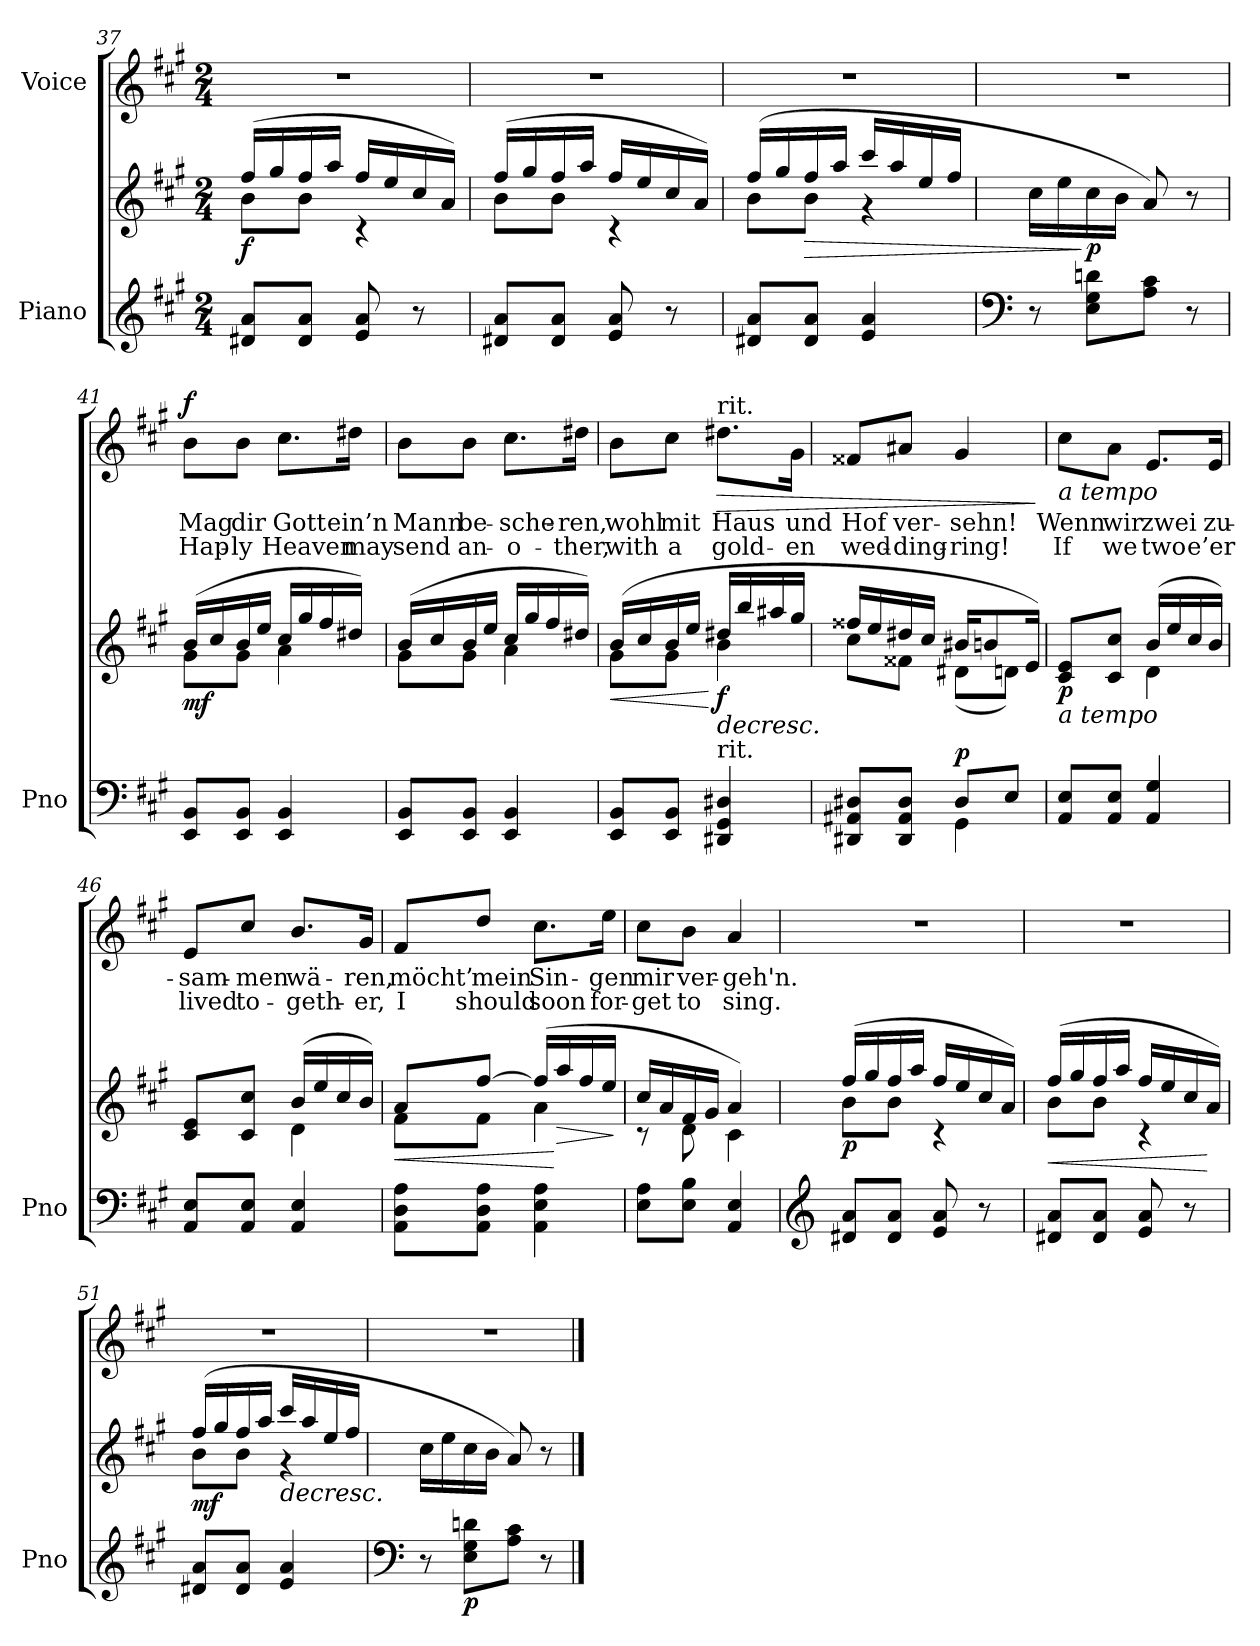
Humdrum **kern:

**kern	**kern	**dynam	**kern	**text	**text	**dynam
*part2	*part2	*part2	*part1	*part1	*part1	*part1
*staff3	*staff2	*staff2/3	*staff1	*staff1	*staff1	*staff1
*I"Piano	*	*	*I"Voice	*	*	*
*I'Pno	*	*	*	*	*	*
*clefG2	*clefG2	*	*clefG2	*	*	*
*k[f#c#g#]	*k[f#c#g#]	*	*k[f#c#g#]	*	*	*
*M2/4	*M2/4	*	*M2/4	*	*	*
=37	=37	=37	=37	=37	=37	=37
*	*^	*	*	*	*	*
!	!	!	!LO:DY:b	!	!	!	!
8d#X/ 8a/L	(16ff#/LL	8b\L	f	2r	.	.	.
.	16gg#/	.	.	.	.	.	.
8d#/ 8a/J	16ff#/	8b\J	.	.	.	.	.
.	16aa/JJ	.	.	.	.	.	.
8e/ 8a/	16ff#/LL	4r	.	.	.	.	.
.	16ee/	.	.	.	.	.	.
8r	16cc#/	.	.	.	.	.	.
.	16a/JJ)	.	.	.	.	.	.
=38	=38	=38	=38	=38	=38	=38	=38
8d#X/ 8a/L	(16ff#/LL	8b\L	.	2r	.	.	.
.	16gg#/	.	.	.	.	.	.
8d#/ 8a/J	16ff#/	8b\J	.	.	.	.	.
.	16aa/JJ	.	.	.	.	.	.
8e/ 8a/	16ff#/LL	4r	.	.	.	.	.
.	16ee/	.	.	.	.	.	.
8r	16cc#/	.	.	.	.	.	.
.	16a/JJ)	.	.	.	.	.	.
!!LO:LB:g=z
=39	=39	=39	=39	=39	=39	=39	=39
8d#X/ 8a/L	(16ff#/LL	8b\L	.	2r	.	.	.
.	16gg#/	.	.	.	.	.	.
!	!	!	!LO:HP:b	!	!	!	!
8d#/ 8a/J	16ff#/	8b\J	>	.	.	.	.
.	16aa/JJ	.	.	.	.	.	.
4e/ 4a/	16ccc#/LL	4r	.	.	.	.	.
.	16aa/	.	.	.	.	.	.
.	16ee/	.	.	.	.	.	.
.	16ff#/JJ	.	.	.	.	.	.
*	*v	*v	*	*	*	*	*
!!LO:LB:g=z
=40	=40	=40	=40	=40	=40	=40
*clefF4	*	*	*	*	*	*
8r	16cc#\LL	.	2r	.	.	.
.	16ee\	.	.	.	.	.
!	!	!LO:DY:n=1:b	!	!	!	!
8E\ 8G#\ 8dn\L	16cc#\	] p	.	.	.	.
.	16b\JJ	.	.	.	.	.
8A\ 8c#\J	8a/)	.	.	.	.	.
8r	8r	.	.	.	.	.
=41	=41	=41	=41	=41	=41	=41
*	*^	*	*	*	*	*
!	!	!	!LO:DY:b	!	!LO:LY:b	!LO:LY:b	!LO:DY:a
8EE/ 8BB/L	(16b/LL	8g#\L	mf	8b\L	Mag	Hap-	f
.	16cc#/	.	.	.	.	.	.
!	!	!	!	!	!LO:LY:b	!LO:LY:b	!
8EE/ 8BB/J	16b/	8g#\J	.	8b\J	dir	-ly	.
.	16ee/JJ	.	.	.	.	.	.
!	!	!	!	!	!LO:LY:b	!LO:LY:b	!
4EE/ 4BB/	16cc#/LL	4a\	.	8.cc#\L	Gott	Heaven	.
.	16gg#/	.	.	.	.	.	.
.	16ff#/	.	.	.	.	.	.
!	!	!	!	!	!LO:LY:b	!LO:LY:b	!
.	16dd#X/JJ)	.	.	16dd#X\Jk	ein’n	may	.
=42	=42	=42	=42	=42	=42	=42	=42
!	!	!	!	!	!LO:LY:b	!LO:LY:b	!
8EE/ 8BB/L	(16b/LL	8g#\L	.	8b\L	Mann	send	.
.	16cc#/	.	.	.	.	.	.
!	!	!	!	!	!LO:LY:b	!LO:LY:b	!
8EE/ 8BB/J	16b/	8g#\J	.	8b\J	be-	an-	.
.	16ee/JJ	.	.	.	.	.	.
!	!	!	!	!	!LO:LY:b	!LO:LY:b	!
4EE/ 4BB/	16cc#/LL	4a\	.	8.cc#\L	-sche-	-o-	.
.	16gg#/	.	.	.	.	.	.
.	16ff#/	.	.	.	.	.	.
!	!	!	!	!	!LO:LY:b	!LO:LY:b	!
.	16dd#X/JJ)	.	.	16dd#X\Jk	-ren,	-ther,	.
=43	=43	=43	=43	=43	=43	=43	=43
!	!	!	!LO:HP:b	!	!LO:LY:b	!LO:LY:b	!
8EE/ 8BB/L	(16b/LL	8g#\L	<	8b\L	wohl	with	.
.	16cc#/	.	.	.	.	.	.
!	!	!	!	!	!LO:LY:b	!LO:LY:b	!
8EE/ 8BB/J	16b/	8g#\J	.	8cc#\J	mit	a	.
.	16ee/JJ	.	.	.	.	.	.
!	!	!	!	!LO:TX:a:t=rit.	!	!	!
!LO:TX:a:t=rit.	!	!	!	!	!	!	!
!	!	!	!LO:HP:n=1:b	!	!LO:LY:b	!LO:LY:b	!LO:HP:b
!	!	!	!LO:DY:n=1:b	!	!	!	!
4DD#X/ 4GG#/ 4D#X/	16dd#X/LL	4b\	[ > f	8.dd#X\L	Haus	gold-	>
.	16bb/	.	.	.	.	.	.
.	16aa#X/	.	.	.	.	.	.
!	!	!	!	!	!LO:LY:b	!LO:LY:b	!
.	16gg#/JJ	.	.	16g#\Jk	und	-en	.
!!LO:LB:g=z
=44	=44	=44	=44	=44	=44	=44	=44
*^	*	*	*	*	*	*	*
!	!	!	!	!	!	!LO:LY:b	!LO:LY:b	!
8DD#X/ 8AA#X/ 8D#X/L	4ryy	16ff##X/LL	8cc#\L	.	8f##X/L	Hof	wed-	.
.	.	16ee/	.	.	.	.	.	.
!	!	!	!	!	!	!LO:LY:b	!LO:LY:b	!
8DD#/ 8AA#/ 8D#/J	.	16dd#X/	8f##X\J	.	8a#X/J	ver-	-ding-	.
.	.	16cc#/JJ	.	.	.	.	.	.
!	!	!	!	!LO:DY:a=2	!	!LO:LY:b	!LO:LY:b	!
8D#/L	4GG#\	16b#X/KL	(8d#X\L	p	4g#/	-sehn!	-ring!	.
.	.	8bn/	.	.	.	.	.	.
8E/J	.	.	8dn\J)	]	.	.	.	.
.	.	16e/Jk)	.	.	.	.	.	.
*v	*v	*	*	*	*	*	*	*
*	*v	*v	*	*	*	*	*
.	.	.	.	.	.	]
=45	=45	=45	=45	=45	=45	=45
*	*^	*	*	*	*	*
!	!	!	!	!LO:TX:b:i:t=a tempo	!	!	!
!	!LO:TX:b:i:t=a tempo	!	!	!	!	!	!
!	!	!	!LO:DY:b	!	!LO:LY:b	!LO:LY:b	!LO:DY:a
!	!	!	!	!	!	!	!LO:DY:n=1:a
8AA/ 8E/L	8c#/ 8e/L	4ryy	p	8cc#\L	Wenn	If	p other-dynamics
!	!	!	!	!	!LO:LY:b	!LO:LY:b	!
8AA/ 8E/J	8c#/ 8cc#/J	.	.	8a\J	wir	we	.
!	!	!	!	!	!LO:LY:b	!LO:LY:b	!
4AA/ 4G#/	(16b/LL	4d\	.	8.e/L	zwei	two	.
.	16ee/	.	.	.	.	.	.
.	16cc#/	.	.	.	.	.	.
!	!	!	!	!	!LO:LY:b	!LO:LY:b	!
.	16b/JJ)	.	.	16e/Jk	zu-	e’er	.
=46	=46	=46	=46	=46	=46	=46	=46
!	!	!	!	!	!LO:LY:b	!LO:LY:b	!
8AA/ 8E/L	8c#/ 8e/L	4ryy	.	8e/L	-sam-	lived	.
!	!	!	!	!	!LO:LY:b	!LO:LY:b	!
8AA/ 8E/J	8c#/ 8cc#/J	.	.	8cc#/J	-men	to-	.
!	!	!	!	!	!LO:LY:b	!LO:LY:b	!
4AA/ 4E/	(16b/LL	4d\	.	8.b/L	wä-	-geth-	.
.	16ee/	.	.	.	.	.	.
.	16cc#/	.	.	.	.	.	.
!	!	!	!	!	!LO:LY:b	!LO:LY:b	!
.	16b/JJ)	.	.	16g#/Jk	-ren,	-er,	.
=47	=47	=47	=47	=47	=47	=47	=47
!	!	!	!LO:HP:b	!	!LO:LY:b	!LO:LY:b	!
8AA\ 8D\ 8A\L	8a/L	8f#\L	<	8f#/L	möcht’	I	.
!	!	!	!	!	!LO:LY:b	!LO:LY:b	!
8AA\ 8D\ 8A\J	[8ff#/J	8f#\J	.	8dd/J	mein	should	.
!	!	!	!	!	!LO:LY:b	!LO:LY:b	!
4AA\ 4E\ 4A\	(16ff#/LL]	4a\	.	8.cc#\L	Sin-	soon	.
!	!	!	!LO:HP:n=1:b	!	!	!	!
.	16aa/	.	[ >	.	.	.	.
.	16ff#/	.	.	.	.	.	.
!	!	!	!	!	!LO:LY:b	!LO:LY:b	!
.	16ee/JJ	.	.	16ee\Jk	-gen	for-	.
*	*v	*v	*	*	*	*	*
.	.	]	.	.	.	.
!!LO:PB:g=z
=48	=48	=48	=48	=48	=48	=48
*	*^	*	*	*	*	*
!	!	!	!	!	!LO:LY:b	!LO:LY:b	!
8E\ 8A\L	16cc#/LL	8r	.	8cc#\L	mir	-get	.
.	16a/	.	.	.	.	.	.
!	!	!	!	!	!LO:LY:b	!LO:LY:b	!
8E\ 8B\J	16f#/	8d\	.	8b\J	ver-	to	.
.	16g#/JJ	.	.	.	.	.	.
!	!	!	!	!	!LO:LY:b	!LO:LY:b	!
4AA/ 4E/	4a/)	4c#\	.	4a/	-geh'n.	sing.	.
=49	=49	=49	=49	=49	=49	=49	=49
*clefG2	*	*	*	*	*	*	*
!	!	!	!LO:DY:b	!	!	!	!
8d#X/ 8a/L	(16ff#/LL	8b\L	p	2r	.	.	.
.	16gg#/	.	.	.	.	.	.
8d#/ 8a/J	16ff#/	8b\J	.	.	.	.	.
.	16aa/JJ	.	.	.	.	.	.
8e/ 8a/	16ff#/LL	4r	.	.	.	.	.
.	16ee/	.	.	.	.	.	.
8r	16cc#/	.	.	.	.	.	.
.	16a/JJ)	.	.	.	.	.	.
=50	=50	=50	=50	=50	=50	=50	=50
!	!	!	!LO:HP:b	!	!	!	!
8d#X/ 8a/L	(16ff#/LL	8b\L	<	2r	.	.	.
.	16gg#/	.	.	.	.	.	.
8d#/ 8a/J	16ff#/	8b\J	.	.	.	.	.
.	16aa/JJ	.	.	.	.	.	.
8e/ 8a/	16ff#/LL	4r	.	.	.	.	.
.	16ee/	.	.	.	.	.	.
8r	16cc#/	.	.	.	.	.	.
.	16a/JJ)	.	[	.	.	.	.
=51	=51	=51	=51	=51	=51	=51	=51
!	!	!	!LO:DY:b	!	!	!	!
8d#X/ 8a/L	(16ff#/LL	8b\L	mf	2r	.	.	.
.	16gg#/	.	.	.	.	.	.
8d#/ 8a/J	16ff#/	8b\J	.	.	.	.	.
.	16aa/JJ	.	.	.	.	.	.
!	!	!	!LO:HP:b	!	!	!	!
4e/ 4a/	16ccc#/LL	4r	>	.	.	.	.
.	16aa/	.	.	.	.	.	.
.	16ee/	.	.	.	.	.	.
.	16ff#/JJ	.	.	.	.	.	.
*	*v	*v	*	*	*	*	*
!!LO:LB:g=z
=52	=52	=52	=52	=52	=52	=52
*clefF4	*	*	*	*	*	*
8r	16cc#\LL	.	2r	.	.	.
.	16ee\	.	.	.	.	.
!	!	!LO:DY:b=2	!	!	!	!
8E\ 8G#\ 8dn\L	16cc#\	p	.	.	.	.
.	16b\JJ	.	.	.	.	.
8A\ 8c#\J	8a/)	]	.	.	.	.
8r	8r	.	.	.	.	.
==	==	==	==	==	==	==
*-	*-	*-	*-	*-	*-	*-
